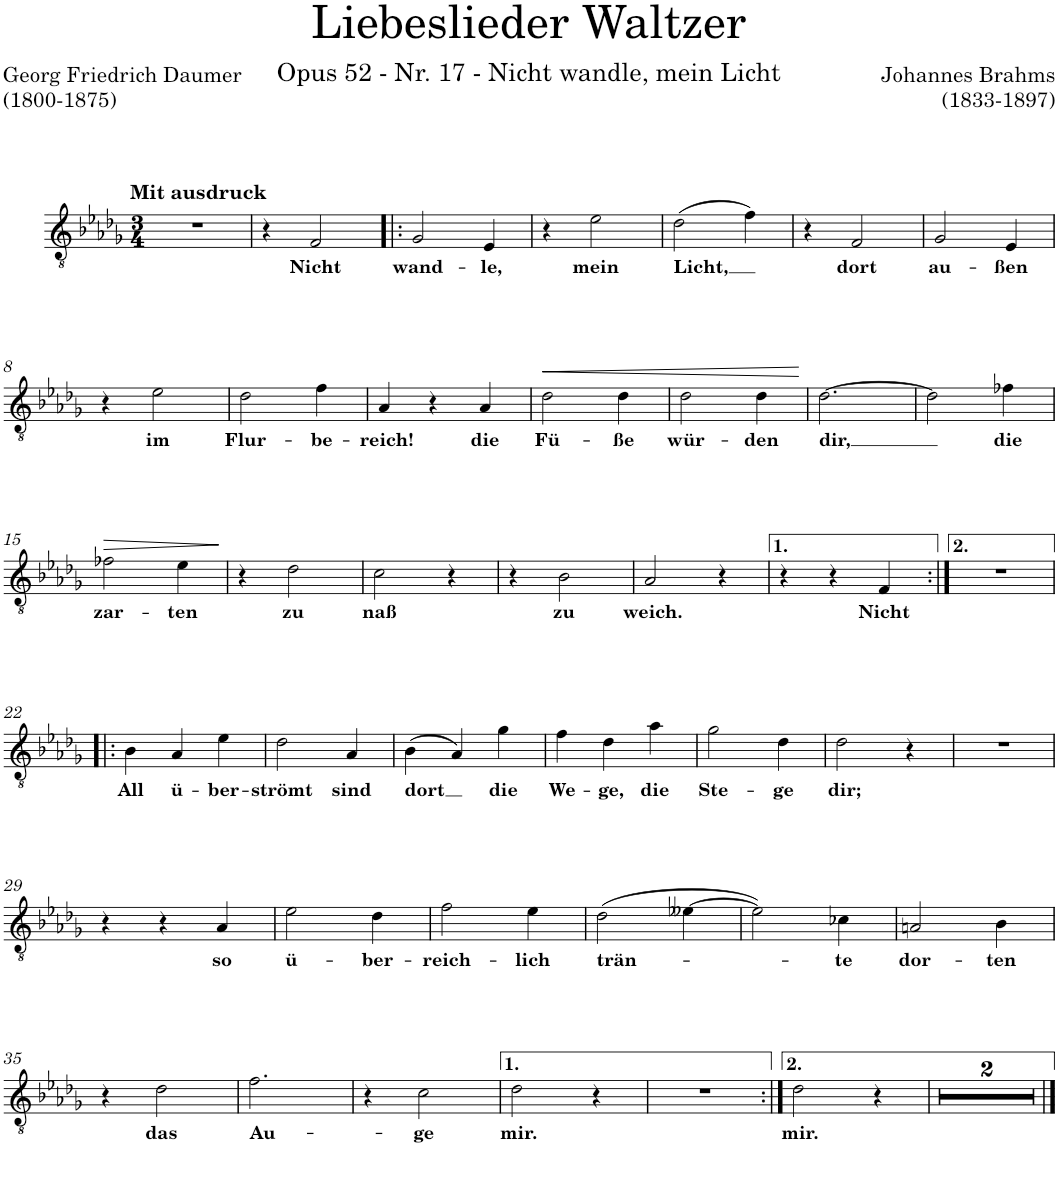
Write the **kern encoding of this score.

**kern	**text	**dynam
*part1	*part1	*part1
*staff1	*staff1	*staff1
*I"Tenor solo	*	*
*I'T.	*	*
*clefGv2	*	*
*k[b-e-a-d-g-]	*	*
*M3/4	*	*
=1	=1	=1
!LO:TX:a:B:t=Mit ausdruck	!	!
2.r	.	.
=2	=2	=2
4r	.	.
!	!LO:LY:b	!
2F/	Nicht	.
=3!|:	=3!|:	=3!|:
!	!LO:LY:b	!
2G-/	wand-	.
!	!LO:LY:b	!
4E-/	-le,	.
=4	=4	=4
4r	.	.
!	!LO:LY:b	!
2e-\	mein	.
=5	=5	=5
!	!LO:LY:b	!
(2d-\	Licht,	.
4f\)	.	.
=6	=6	=6
4r	.	.
!	!LO:LY:b	!
2F/	dort	.
=7	=7	=7
!	!LO:LY:b	!
2G-/	au-	.
!	!LO:LY:b	!
4E-/	-ßen	.
!!LO:LB:g=z
=8	=8	=8
4r	.	.
!	!LO:LY:b	!
2e-\	im	.
=9	=9	=9
!	!LO:LY:b	!
2d-\	Flur-	.
!	!LO:LY:b	!
4f\	-be-	.
=10	=10	=10
!	!LO:LY:b	!
4A-/	-reich!	.
4r	.	.
!	!LO:LY:b	!
4A-/	die	.
=11	=11	=11
!	!LO:LY:b	!LO:HP:b
2d-\	Fü-	<
!	!LO:LY:b	!
4d-\	-ße	.
=12	=12	=12
!	!LO:LY:b	!
2d-\	wür-	.
!	!LO:LY:b	!
4d-\	-den	.
.	.	[
=13	=13	=13
!	!LO:LY:b	!
[2.d-\	dir,	.
=14	=14	=14
2d-\]	.	.
!	!LO:LY:b	!
4f-X\	die	.
!!LO:LB:g=z
=15	=15	=15
!	!LO:LY:b	!LO:HP:b
2f-X\	zar-	>
!	!LO:LY:b	!
4e-\	-ten	.
.	.	]
=16	=16	=16
4r	.	.
!	!LO:LY:b	!
2d-\	zu	.
=17	=17	=17
!	!LO:LY:b	!
2c\	naß	.
4r	.	.
=18	=18	=18
4r	.	.
!	!LO:LY:b	!
2B-\	zu	.
=19	=19	=19
!	!LO:LY:b	!
2A-/	weich.	.
4r	.	.
=20	=20	=20
4r	.	.
4r	.	.
!	!LO:LY:b	!
4F/	Nicht	.
=21:|!	=21:|!	=21:|!
2.r	.	.
!!LO:LB:g=z
=22!|:	=22!|:	=22!|:
!	!LO:LY:b	!
4B-\	All	.
!	!LO:LY:b	!
4A-/	ü-	.
!	!LO:LY:b	!
4e-\	-ber-	.
=23	=23	=23
!	!LO:LY:b	!
2d-\	-strömt	.
!	!LO:LY:b	!
4A-/	sind	.
=24	=24	=24
!	!LO:LY:b	!
(4B-\	dort	.
4A-/)	.	.
!	!LO:LY:b	!
4g-\	die	.
=25	=25	=25
!	!LO:LY:b	!
4f\	We-	.
!	!LO:LY:b	!
4d-\	-ge,	.
!	!LO:LY:b	!
4a-\	die	.
=26	=26	=26
!	!LO:LY:b	!
2g-\	Ste-	.
!	!LO:LY:b	!
4d-\	-ge	.
=27	=27	=27
!	!LO:LY:b	!
2d-\	dir;	.
4r	.	.
=28	=28	=28
2.r	.	.
!!LO:LB:g=z
=29	=29	=29
4r	.	.
4r	.	.
!	!LO:LY:b	!
4A-/	so	.
=30	=30	=30
!	!LO:LY:b	!
2e-\	ü-	.
!	!LO:LY:b	!
4d-\	-ber-	.
=31	=31	=31
!	!LO:LY:b	!
2f\	-reich-	.
!	!LO:LY:b	!
4e-\	-lich	.
=32	=32	=32
!	!LO:LY:b	!
(2d-\	trän-	.
[4e--X\	.	.
=33	=33	=33
2e--\])	.	.
!	!LO:LY:b	!
4c-X\	-te	.
=34	=34	=34
!	!LO:LY:b	!
2An/	dor-	.
!	!LO:LY:b	!
4B-\	-ten	.
!!LO:LB:g=z
=35	=35	=35
4r	.	.
!	!LO:LY:b	!
2d-\	das	.
=36	=36	=36
!	!LO:LY:b	!
2.f\	Au-	.
=37	=37	=37
4r	.	.
!	!LO:LY:b	!
2c\	-ge	.
=38	=38	=38
!	!LO:LY:b	!
2d-\	mir.	.
4r	.	.
=39	=39	=39
2.r	.	.
=40:|!	=40:|!	=40:|!
!	!LO:LY:b	!
2d-\	mir.	.
4r	.	.
=41	=41	=41
2.r	.	.
=	=	=
*-	*-	*-
